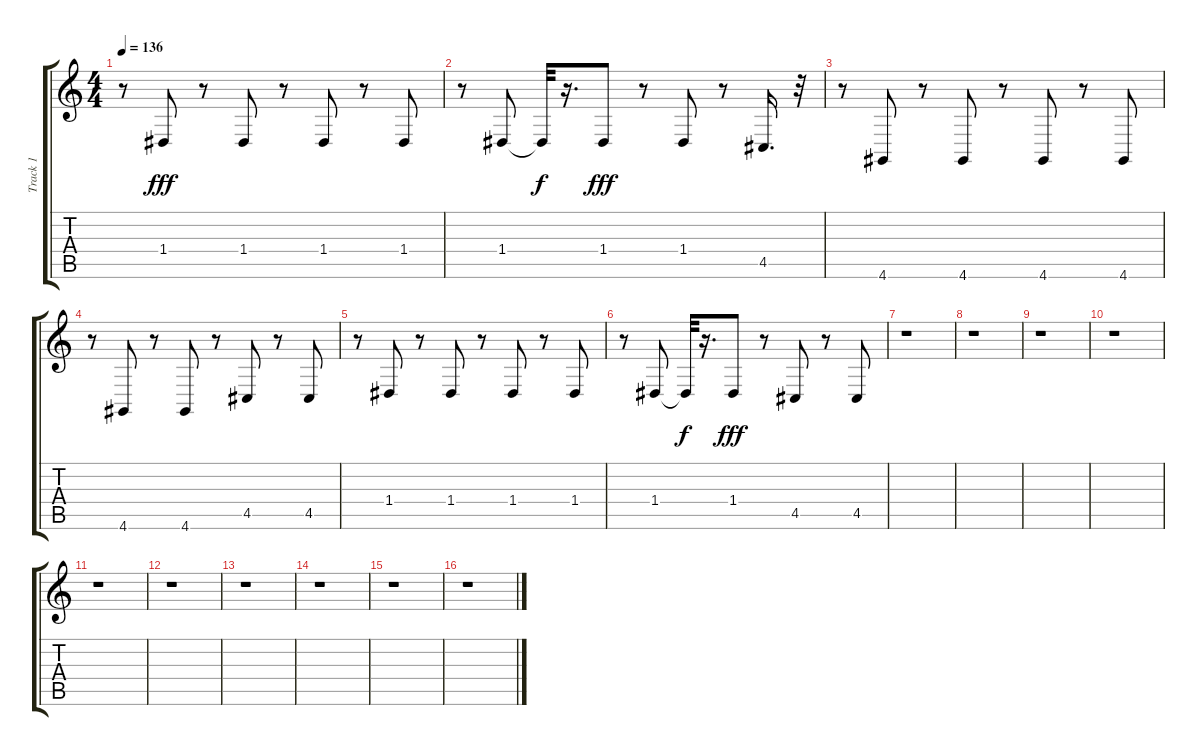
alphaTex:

\track ("Track 1" "Track 1") {instrument percussiveorgan}
\staff {score tabs}
\tuning (E4 B3 G3 D3 A2 E2) {hide}
\ts (4 4)
\tempo 136
\clef g2
\ks c
r.8{dy fff} 1.4.8 r.8 1.4.8 r.8 1.4.8 r.8 1.4.8 |
r.8 1.4.8 1.4{t}.32{dy f} r.16{d} 1.4.8{dy fff} r.8 1.4.8 r.8 4.5.16{d} r.32 |
r.8 4.6.8 r.8 4.6.8 r.8 4.6.8 r.8 4.6.8 |
r.8 4.6.8 r.8 4.6.8 r.8 4.5.8 r.8 4.5.8 |
r.8 1.4.8 r.8 1.4.8 r.8 1.4.8 r.8 1.4.8 |
r.8 1.4.8 1.4{t}.32{dy f} r.16{d} 1.4.8{dy fff} r.8 4.5.8 r.8 4.5.8 |
r.1 |
r.1 |
r.1 |
r.1 |
r.1 |
r.1 |
r.1 |
r.1 |
r.1 |
r.1
